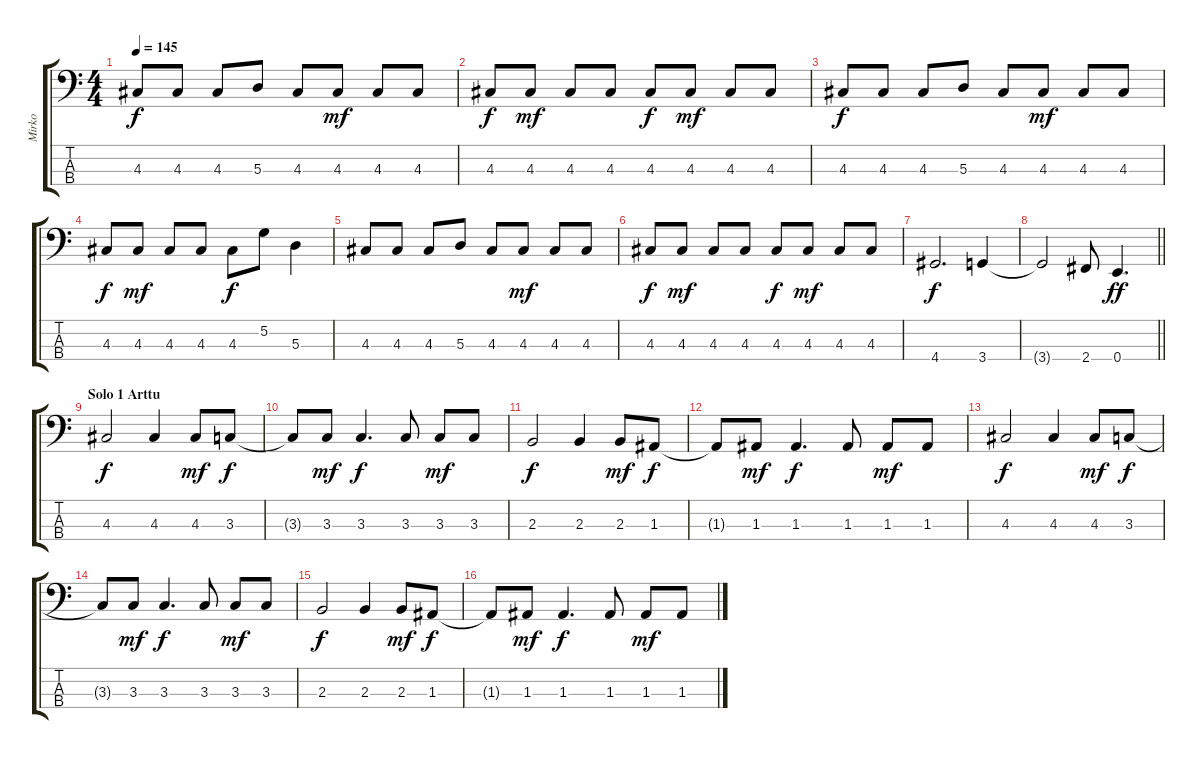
\track ("Mirko" "Mirko") {instrument electricbassfinger}
\staff {score tabs}
\tuning (G2 D2 A1 E1) {hide}
\ts (4 4)
\tempo 145
\clef f4
\ks c
4.3.8{dy f} 4.3.8 4.3.8 5.3.8 4.3.8 4.3.8{dy mf} 4.3.8 4.3.8 |
4.3.8{dy f} 4.3.8{dy mf} 4.3.8 4.3.8 4.3.8{dy f} 4.3.8{dy mf} 4.3.8 4.3.8 |
4.3.8{dy f} 4.3.8 4.3.8 5.3.8 4.3.8 4.3.8{dy mf} 4.3.8 4.3.8 |
4.3.8{dy f} 4.3.8{dy mf} 4.3.8 4.3.8 4.3.8{dy f} 5.2.8 5.3.4 |
4.3.8 4.3.8 4.3.8 5.3.8 4.3.8 4.3.8{dy mf} 4.3.8 4.3.8 |
4.3.8{dy f} 4.3.8{dy mf} 4.3.8 4.3.8 4.3.8{dy f} 4.3.8{dy mf} 4.3.8 4.3.8 |
4.4.2{d dy f} 3.4.4 |
\barLineRight lightlight
3.4{t}.2 2.4.8 0.4.4{d dy ff} |
\section ("" "Solo 1 Arttu")
4.3.2{dy f} 4.3.4 4.3.8{dy mf} 3.3.8{dy f} |
3.3{t}.8 3.3.8{dy mf} 3.3.4{d dy f} 3.3.8 3.3.8{dy mf} 3.3.8 |
2.3.2{dy f} 2.3.4 2.3.8{dy mf} 1.3.8{dy f} |
1.3{t}.8 1.3.8{dy mf} 1.3.4{d dy f} 1.3.8 1.3.8{dy mf} 1.3.8 |
4.3.2{dy f} 4.3.4 4.3.8{dy mf} 3.3.8{dy f} |
3.3{t}.8 3.3.8{dy mf} 3.3.4{d dy f} 3.3.8 3.3.8{dy mf} 3.3.8 |
2.3.2{dy f} 2.3.4 2.3.8{dy mf} 1.3.8{dy f} |
1.3{t}.8 1.3.8{dy mf} 1.3.4{d dy f} 1.3.8 1.3.8{dy mf} 1.3.8
